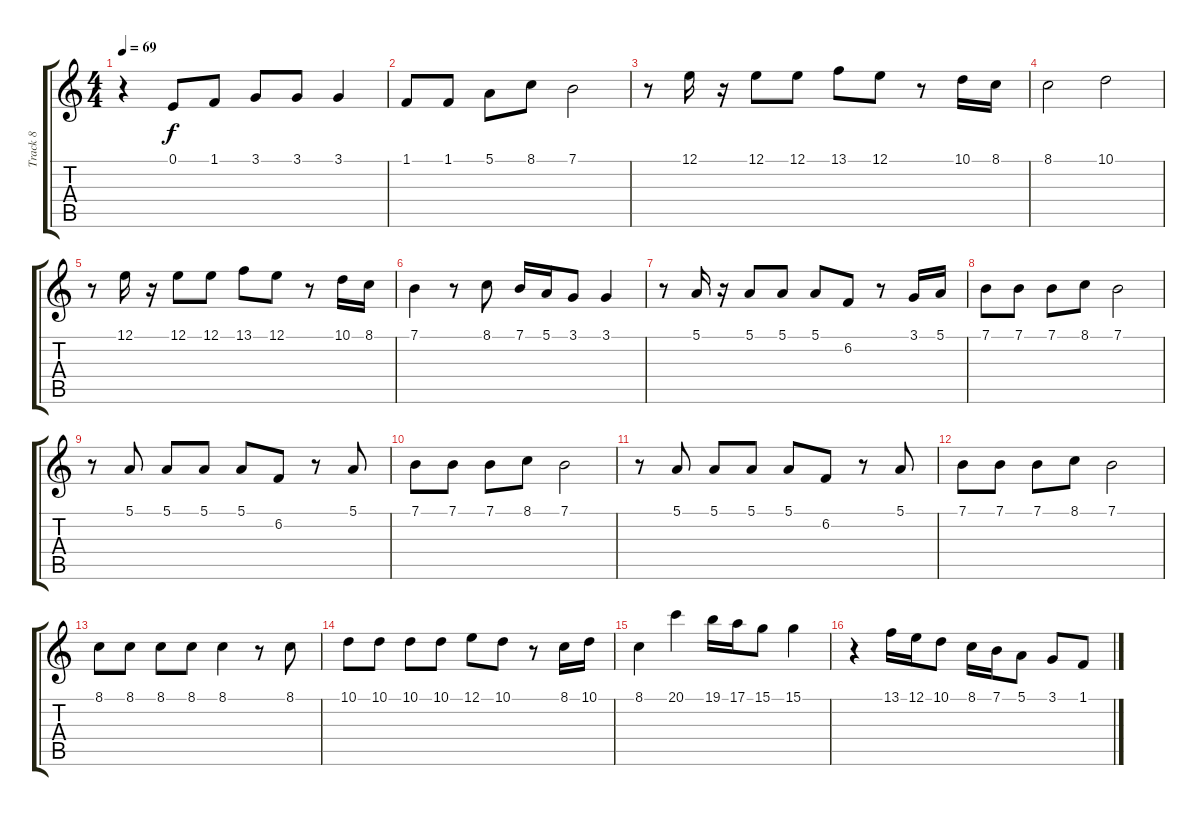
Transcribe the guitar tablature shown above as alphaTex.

\track ("Track 8" "Track 8") {instrument acousticgrandpiano}
\staff {score tabs}
\tuning (E4 B3 G3 D3 A2 E2) {hide}
\ts (4 4)
\tempo 69
\clef g2
\ks c
r.4{dy f} 0.1.8 1.1.8 3.1.8 3.1.8 3.1.4 |
1.1.8 1.1.8 5.1.8 8.1.8 7.1.2 |
r.8 12.1.16 r.16 12.1.8 12.1.8 13.1.8 12.1.8 r.8 10.1.16 8.1.16 |
8.1.2 10.1.2 |
r.8 12.1.16 r.16 12.1.8 12.1.8 13.1.8 12.1.8 r.8 10.1.16 8.1.16 |
7.1.4 r.8 8.1.8 7.1.16 5.1.16 3.1.8 3.1.4 |
r.8 5.1.16 r.16 5.1.8 5.1.8 5.1.8 6.2.8 r.8 3.1.16 5.1.16 |
7.1.8 7.1.8 7.1.8 8.1.8 7.1.2 |
r.8 5.1.8 5.1.8 5.1.8 5.1.8 6.2.8 r.8 5.1.8 |
7.1.8 7.1.8 7.1.8 8.1.8 7.1.2 |
r.8 5.1.8 5.1.8 5.1.8 5.1.8 6.2.8 r.8 5.1.8 |
7.1.8 7.1.8 7.1.8 8.1.8 7.1.2 |
8.1.8 8.1.8 8.1.8 8.1.8 8.1.4 r.8 8.1.8 |
10.1.8 10.1.8 10.1.8 10.1.8 12.1.8 10.1.8 r.8 8.1.16 10.1.16 |
8.1.4 20.1.4{instrument acousticgrandpiano} 19.1.16 17.1.16 15.1.8 15.1.4 |
r.4 13.1.16 12.1.16 10.1.8 8.1.16 7.1.16 5.1.8 3.1.8 1.1.8
